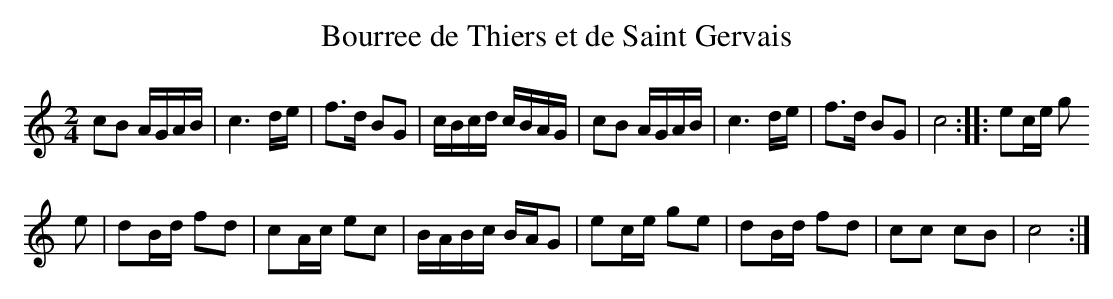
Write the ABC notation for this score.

X:1
T:Bourree de Thiers et de Saint Gervais
M:2/4
L:1/16
K:C
c2B2 AGAB|c6 de|f3d B2G2|cBcd cBAG|c2B2 AGAB|c6 de|f3d B2G2|c8:||:e2ce g2
e2|d2Bd f2d2|c2Ac e2c2|BABc BAG2|e2ce g2e2|d2Bd f2d2|c2c2 c2B2|c8:|
